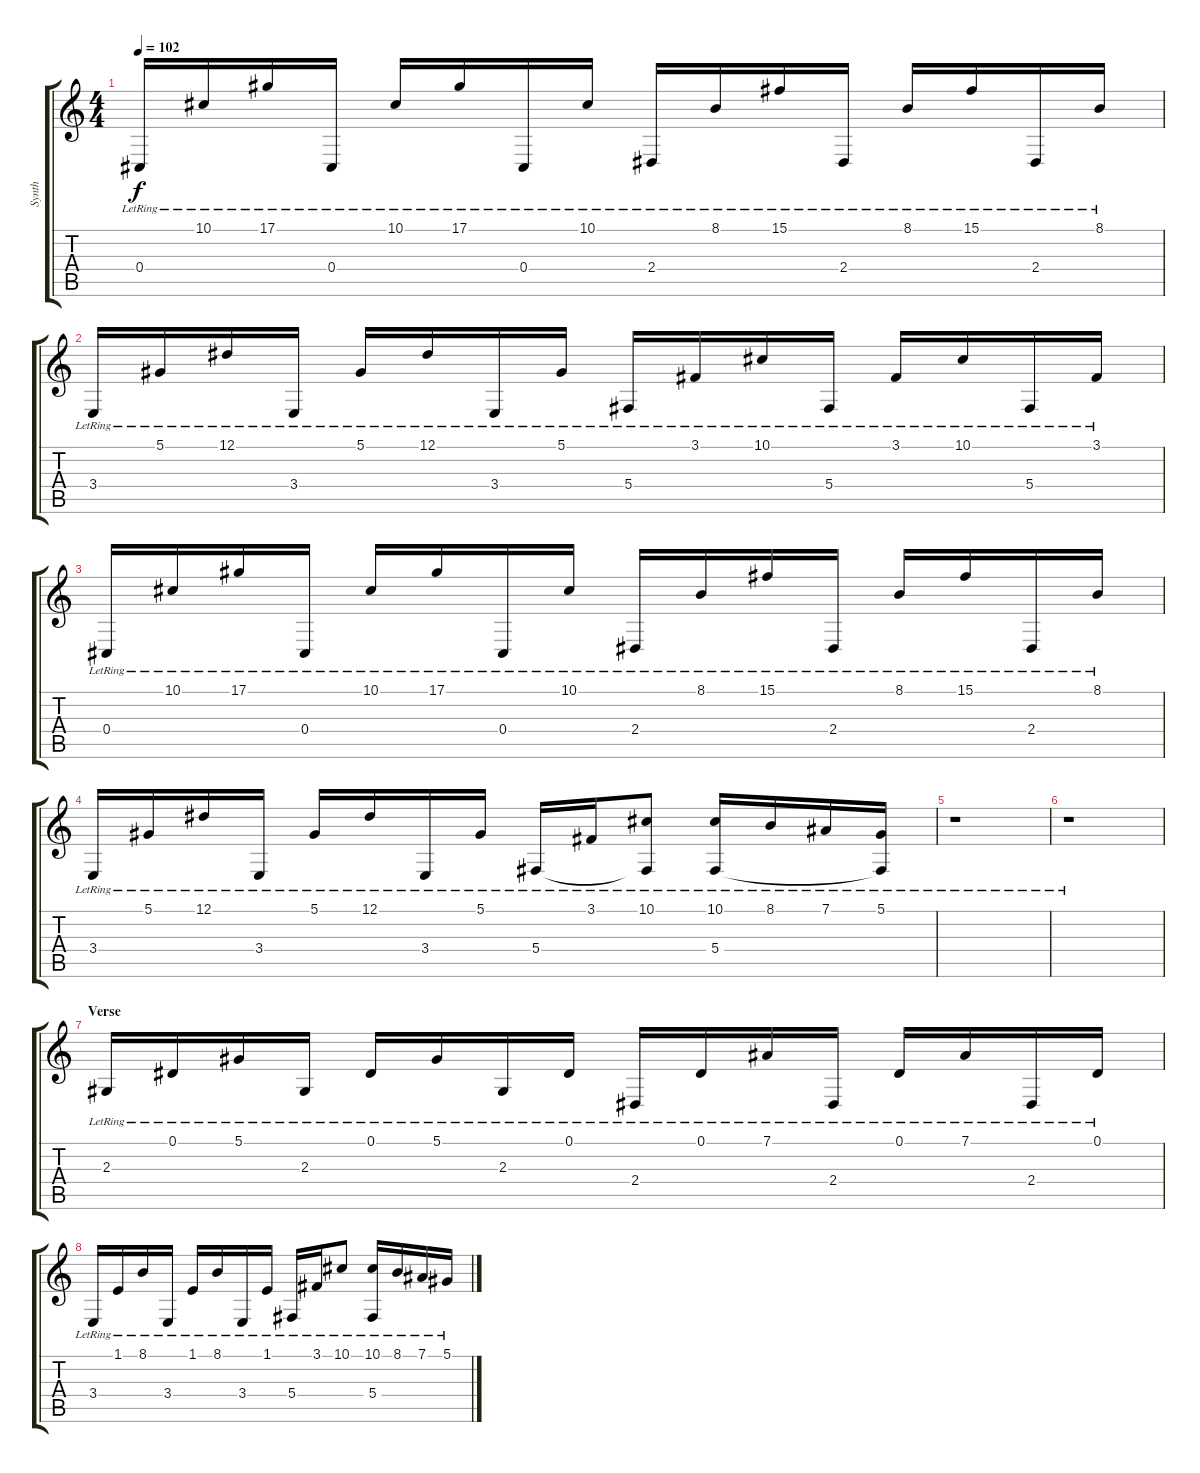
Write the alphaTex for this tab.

\track ("Synth" "Synth") {instrument harpsichord}
\staff {score tabs}
\tuning (Eb4 Bb3 Gb3 Db3 Ab2 Eb2) {hide}
\ts (4 4)
\tempo 102
\clef g2
\ks c
0.4{lr}.16{dy f} 10.1{lr}.16 17.1{lr}.16 0.4{lr}.16 10.1{lr}.16 17.1{lr}.16 0.4{lr}.16 10.1{lr}.16 2.4{lr}.16 8.1{lr}.16 15.1{lr}.16 2.4{lr}.16 8.1{lr}.16 15.1{lr}.16 2.4{lr}.16 8.1{lr}.16 |
3.4{lr}.16 5.1{lr}.16 12.1{lr}.16 3.4{lr}.16 5.1{lr}.16 12.1{lr}.16 3.4{lr}.16 5.1{lr}.16 5.4{lr}.16 3.1{lr}.16 10.1{lr}.16 5.4{lr}.16 3.1{lr}.16 10.1{lr}.16 5.4{lr}.16 3.1{lr}.16 |
0.4{lr}.16 10.1{lr}.16 17.1{lr}.16 0.4{lr}.16 10.1{lr}.16 17.1{lr}.16 0.4{lr}.16 10.1{lr}.16 2.4{lr}.16 8.1{lr}.16 15.1{lr}.16 2.4{lr}.16 8.1{lr}.16 15.1{lr}.16 2.4{lr}.16 8.1{lr}.16 |
3.4{lr}.16 5.1{lr}.16 12.1{lr}.16 3.4{lr}.16 5.1{lr}.16 12.1{lr}.16 3.4{lr}.16 5.1{lr}.16 5.4{lr}.16 3.1{lr}.16 (10.1{lr} 5.4{t}).8 (10.1{lr} 5.4{lr}).16 8.1{lr}.16 7.1{lr}.16 (5.1{lr} 5.4{t}).16 |
r.1 |
r.1 |
\section ("" "Verse")
2.3{lr}.16 0.1{lr}.16 5.1{lr}.16 2.3{lr}.16 0.1{lr}.16 5.1{lr}.16 2.3{lr}.16 0.1{lr}.16 2.4{lr}.16 0.1{lr}.16 7.1{lr}.16 2.4{lr}.16 0.1{lr}.16 7.1{lr}.16 2.4{lr}.16 0.1{lr}.16 |
3.4{lr}.16 1.1{lr}.16 8.1{lr}.16 3.4{lr}.16 1.1{lr}.16 8.1{lr}.16 3.4{lr}.16 1.1{lr}.16 5.4{lr}.16 3.1{lr}.16 10.1{lr}.8 (10.1{lr} 5.4{lr}).16 8.1{lr}.16 7.1{lr}.16 5.1{lr}.16
